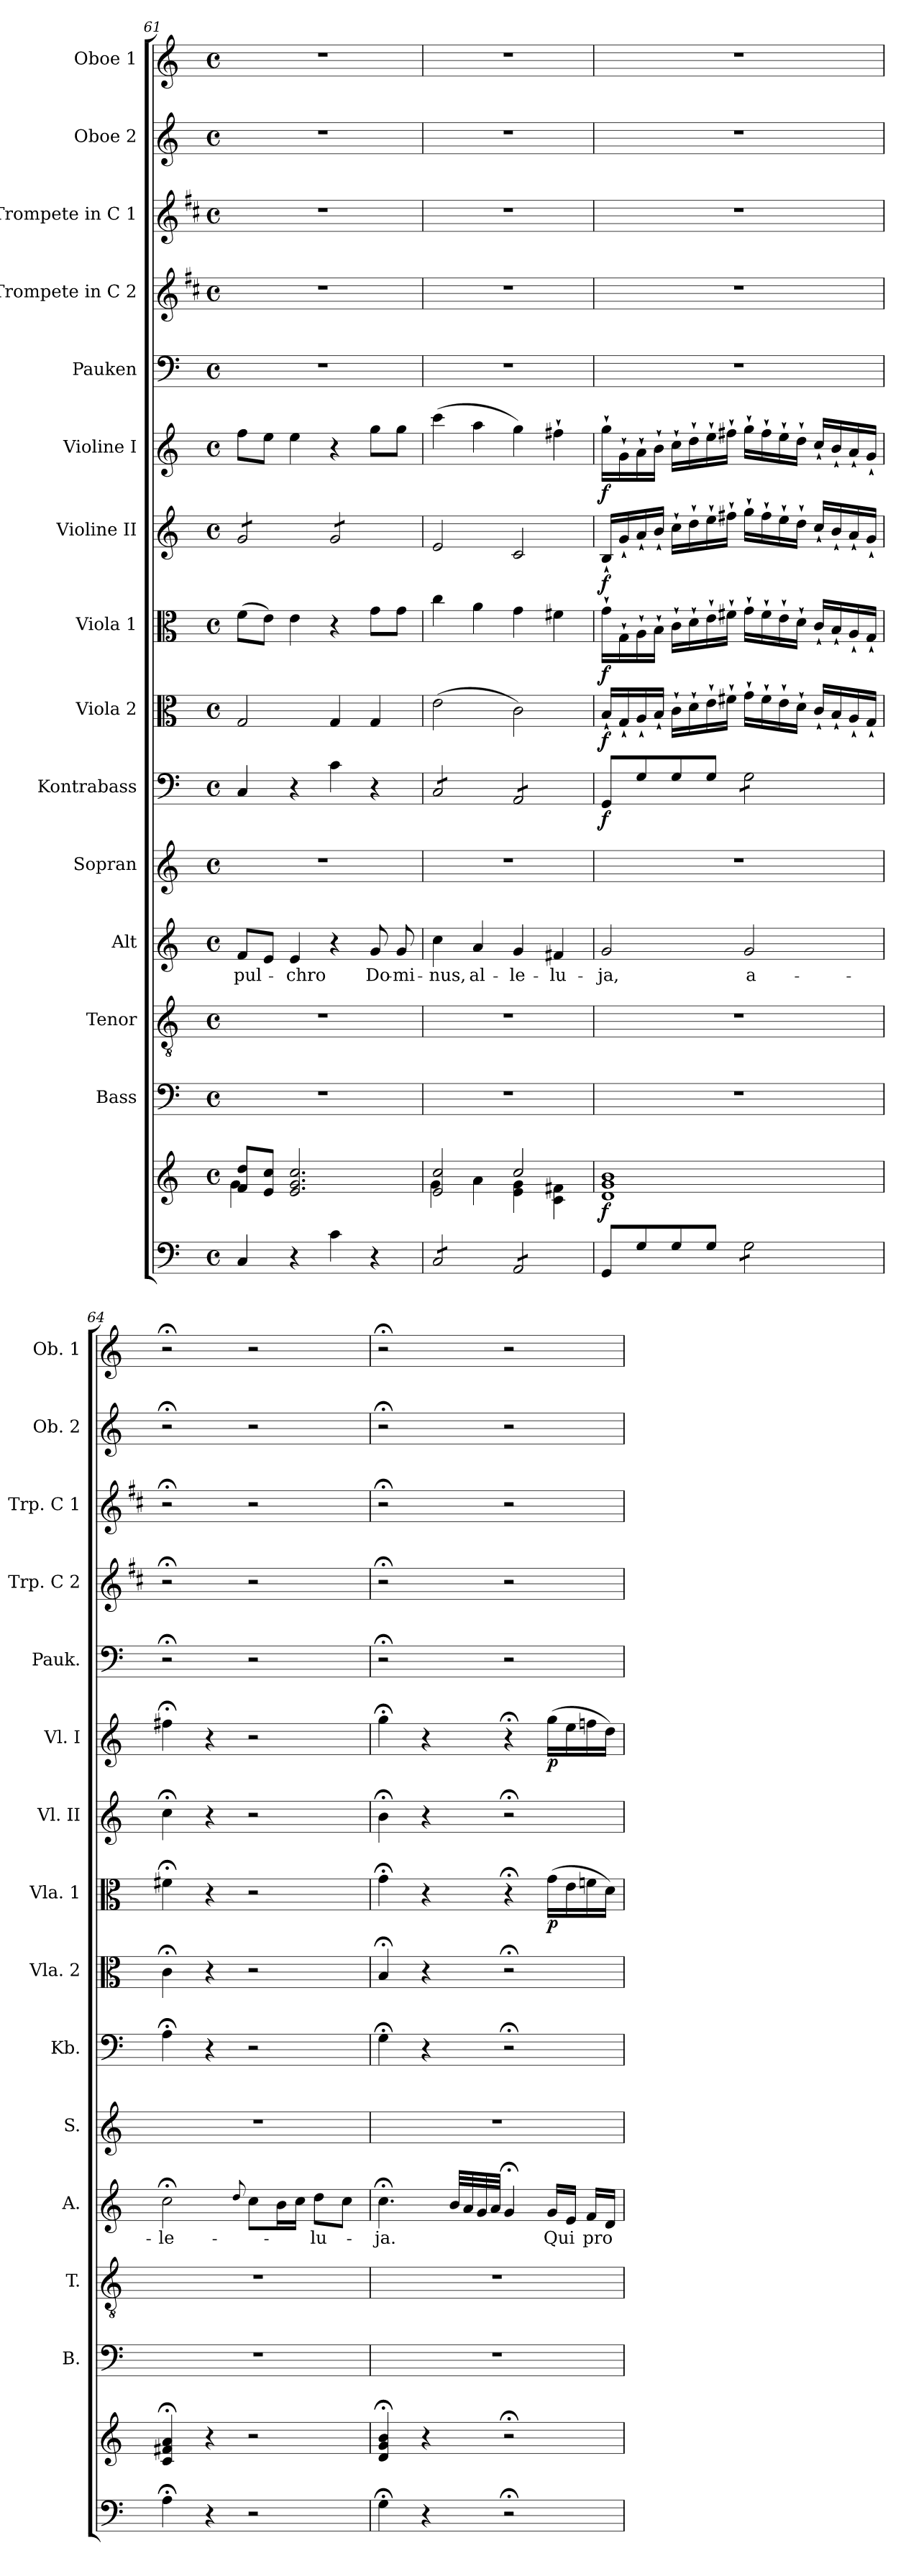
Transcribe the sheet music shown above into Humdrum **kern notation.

**kern	**kern	**dynam	**kern	**kern	**kern	**text	**kern	**kern	**dynam	**kern	**dynam	**kern	**dynam	**kern	**dynam	**kern	**dynam	**kern	**kern	**kern	**kern	**kern
*part15	*part15	*part15	*part14	*part13	*part12	*part12	*part11	*part10	*part10	*part9	*part9	*part8	*part8	*part7	*part7	*part6	*part6	*part5	*part4	*part3	*part2	*part1
*staff16	*staff15	*staff15/16	*staff14	*staff13	*staff12	*staff12	*staff11	*staff10	*staff10	*staff9	*staff9	*staff8	*staff8	*staff7	*staff7	*staff6	*staff6	*staff5	*staff4	*staff3	*staff2	*staff1
*	*	*	*I"Bass	*I"Tenor	*I"Alt	*	*I"Sopran	*I"Kontrabass	*	*I"Viola 2	*	*I"Viola 1	*	*I"Violine II	*	*I"Violine I	*	*I"Pauken	*I"Trompete in C 2	*I"Trompete in C 1	*I"Oboe 2	*I"Oboe 1
*	*	*	*I'B.	*I'T.	*I'A.	*	*I'S.	*I'Kb.	*	*I'Vla. 2	*	*I'Vla. 1	*	*I'Vl. II	*	*I'Vl. I	*	*I'Pauk.	*I'Trp. C 2	*I'Trp. C 1	*I'Ob. 2	*I'Ob. 1
*clefF4	*clefG2	*	*clefF4	*clefGv2	*clefG2	*	*clefG2	*clefF4	*	*clefC3	*	*clefC3	*	*clefG2	*	*clefG2	*	*clefF4	*clefG2	*clefG2	*clefG2	*clefG2
*	*	*	*	*	*	*	*	*ITrd7c12	*	*	*	*	*	*	*	*	*	*	*ITrd1c2	*ITrd1c2	*	*
*k[]	*k[]	*	*k[]	*k[]	*k[]	*	*k[]	*k[]	*	*k[]	*	*k[]	*	*k[]	*	*k[]	*	*k[]	*k[]	*k[]	*k[]	*k[]
*C:	*C:	*	*C:	*C:	*C:	*	*C:	*C:	*	*C:	*	*C:	*	*C:	*	*C:	*	*C:	*C:	*C:	*C:	*C:
*M4/4	*M4/4	*	*M4/4	*M4/4	*M4/4	*	*M4/4	*M4/4	*	*M4/4	*	*M4/4	*	*M4/4	*	*M4/4	*	*M4/4	*M4/4	*M4/4	*M4/4	*M4/4
*met(c)	*met(c)	*	*met(c)	*met(c)	*met(c)	*	*met(c)	*met(c)	*	*met(c)	*	*met(c)	*	*met(c)	*	*met(c)	*	*met(c)	*met(c)	*met(c)	*met(c)	*met(c)
=61	=61	=61	=61	=61	=61	=61	=61	=61	=61	=61	=61	=61	=61	=61	=61	=61	=61	=61	=61	=61	=61	=61
*	*^	*	*	*	*	*	*	*	*	*	*	*	*	*	*	*	*	*	*	*	*	*
!	!	!	!	!	!	!	!LO:LY:b	!	!	!	!	!	!	!	!	!	!	!	!	!	!	!	!
*	*	*	*	*	*	*	*	*	*	*	*	*	*	*	*tremolo	*	*	*	*	*	*	*	*
4C/	8f/ 8dd/L	4g\	.	1r	1r	8f/L	-pul-	1r	4CC/	.	2G/	.	(>8f\L	.	8g/L	.	8ff\L	.	1r	1r	1r	1r	1r
.	8e/ 8cc/J	.	.	.	.	8e/J	.	.	.	.	.	.	8e\J)	.	8g/	.	8ee\J	.	.	.	.	.	.
!	!	!	!	!	!	!	!LO:LY:b	!	!	!	!	!	!	!	!	!	!	!	!	!	!	!	!
4r	2.e/ 2.g/ 2.cc/	2.ryy	.	.	.	4e/	-chro	.	4r	.	.	.	4e\	.	8g/	.	4ee\	.	.	.	.	.	.
.	.	.	.	.	.	.	.	.	.	.	.	.	.	.	8g/J	.	.	.	.	.	.	.	.
4c\	.	.	.	.	.	4r	.	.	4C\	.	4G/	.	4r	.	8g/L	.	4r	.	.	.	.	.	.
.	.	.	.	.	.	.	.	.	.	.	.	.	.	.	8g/	.	.	.	.	.	.	.	.
!	!	!	!	!	!	!	!LO:LY:b	!	!	!	!	!	!	!	!	!	!	!	!	!	!	!	!
4r	.	.	.	.	.	8g/	Do-	.	4r	.	4G/	.	8g\L	.	8g/	.	8gg\L	.	.	.	.	.	.
!	!	!	!	!	!	!	!LO:LY:b	!	!	!	!	!	!	!	!	!	!	!	!	!	!	!	!
.	.	.	.	.	.	8g/	-mi-	.	.	.	.	.	8g\J	.	8g/J	.	8gg\J	.	.	.	.	.	.
*	*	*	*	*	*	*	*	*	*	*	*	*	*	*	*Xtremolo	*	*	*	*	*	*	*	*
=62	=62	=62	=62	=62	=62	=62	=62	=62	=62	=62	=62	=62	=62	=62	=62	=62	=62	=62	=62	=62	=62	=62	=62
!	!	!	!	!	!	!	!LO:LY:b	!	!	!	!	!	!	!	!	!	!	!	!	!	!	!	!
*tremolo	*	*	*	*	*	*	*	*	*	*	*	*	*	*	*	*	*	*	*	*	*	*	*
*	*	*	*	*	*	*	*	*	*tremolo	*	*	*	*	*	*	*	*	*	*	*	*	*	*
8C/L	2e/ 2cc/	4g\	.	1r	1r	4cc\	-nus,	1r	8CC/L	.	(>2e\	.	4cc\	.	2e/	.	(>4ccc\	.	1r	1r	1r	1r	1r
8C/	.	.	.	.	.	.	.	.	8CC/	.	.	.	.	.	.	.	.	.	.	.	.	.	.
!	!	!	!	!	!	!	!LO:LY:b	!	!	!	!	!	!	!	!	!	!	!	!	!	!	!	!
8C/	.	4a\	.	.	.	4a/	al-	.	8CC/	.	.	.	4a\	.	.	.	4aa\	.	.	.	.	.	.
8C/J	.	.	.	.	.	.	.	.	8CC/J	.	.	.	.	.	.	.	.	.	.	.	.	.	.
!	!	!	!	!	!	!	!LO:LY:b	!	!	!	!	!	!	!	!	!	!	!	!	!	!	!	!
8AA/L	2cc/	4e\ 4g\	.	.	.	4g/	-le-	.	8AAA/L	.	2c\)	.	4g\	.	2c/	.	4gg\)	.	.	.	.	.	.
8AA/	.	.	.	.	.	.	.	.	8AAA/	.	.	.	.	.	.	.	.	.	.	.	.	.	.
!	!	!	!	!	!	!	!LO:LY:b	!	!	!	!	!	!	!	!	!	!	!	!	!	!	!	!
8AA/	.	4c\ 4f#X\	.	.	.	4f#X/	-lu-	.	8AAA/	.	.	.	4f#X\	.	.	.	4ff#X`>\	.	.	.	.	.	.
8AA/J	.	.	.	.	.	.	.	.	8AAA/J	.	.	.	.	.	.	.	.	.	.	.	.	.	.
*	*	*	*	*	*	*	*	*	*Xtremolo	*	*	*	*	*	*	*	*	*	*	*	*	*	*
*Xtremolo	*	*	*	*	*	*	*	*	*	*	*	*	*	*	*	*	*	*	*	*	*	*	*
=63	=63	=63	=63	=63	=63	=63	=63	=63	=63	=63	=63	=63	=63	=63	=63	=63	=63	=63	=63	=63	=63	=63	=63
!	!	!	!LO:DY:b	!	!	!	!LO:LY:b	!	!	!LO:DY:b	!	!LO:DY:b	!	!LO:DY:b	!	!LO:DY:b	!	!LO:DY:b	!	!	!	!	!
*	*v	*v	*	*	*	*	*	*	*	*	*	*	*	*	*	*	*	*	*	*	*	*	*
8GG/L	1d 1g 1b	f	1r	1r	2g/	-ja,	1r	8GGG/L	f	16B`</LL	f	16g`>\LL	f	16B`</LL	f	16gg`>\LL	f	1r	1r	1r	1r	1r
.	.	.	.	.	.	.	.	.	.	16G`</	.	16G`>\	.	16g`</	.	16g`>\	.	.	.	.	.	.
8G/	.	.	.	.	.	.	.	8GG/	.	16A`</	.	16A`>\	.	16a`</	.	16a`>\	.	.	.	.	.	.
.	.	.	.	.	.	.	.	.	.	16B`</JJ	.	16B`>\JJ	.	16b`</JJ	.	16b`>\JJ	.	.	.	.	.	.
8G/	.	.	.	.	.	.	.	8GG/	.	16c`>\LL	.	16c`>\LL	.	16cc`>\LL	.	16cc`>\LL	.	.	.	.	.	.
.	.	.	.	.	.	.	.	.	.	16d`>\	.	16d`>\	.	16dd`>\	.	16dd`>\	.	.	.	.	.	.
8G/J	.	.	.	.	.	.	.	8GG/J	.	16e`>\	.	16e`>\	.	16ee`>\	.	16ee`>\	.	.	.	.	.	.
.	.	.	.	.	.	.	.	.	.	16f#X`>\JJ	.	16f#X`>\JJ	.	16ff#X`>\JJ	.	16ff#X`>\JJ	.	.	.	.	.	.
!	!	!	!	!	!	!LO:LY:b	!	!	!	!	!	!	!	!	!	!	!	!	!	!	!	!
*tremolo	*	*	*	*	*	*	*	*	*	*	*	*	*	*	*	*	*	*	*	*	*	*
*	*	*	*	*	*	*	*	*tremolo	*	*	*	*	*	*	*	*	*	*	*	*	*	*
8G\L	.	.	.	.	2g/	a-	.	8GG\L	.	16g`>\LL	.	16g`>\LL	.	16gg`>\LL	.	16gg`>\LL	.	.	.	.	.	.
.	.	.	.	.	.	.	.	.	.	16f#`>\	.	16f#`>\	.	16ff#`>\	.	16ff#`>\	.	.	.	.	.	.
8G\	.	.	.	.	.	.	.	8GG\	.	16e`>\	.	16e`>\	.	16ee`>\	.	16ee`>\	.	.	.	.	.	.
.	.	.	.	.	.	.	.	.	.	16d`>\JJ	.	16d`>\JJ	.	16dd`>\JJ	.	16dd`>\JJ	.	.	.	.	.	.
8G\	.	.	.	.	.	.	.	8GG\	.	16c`</LL	.	16c`</LL	.	16cc`</LL	.	16cc`</LL	.	.	.	.	.	.
.	.	.	.	.	.	.	.	.	.	16B`</	.	16B`</	.	16b`</	.	16b`</	.	.	.	.	.	.
8G\J	.	.	.	.	.	.	.	8GG\J	.	16A`</	.	16A`</	.	16a`</	.	16a`</	.	.	.	.	.	.
*	*	*	*	*	*	*	*	*Xtremolo	*	*	*	*	*	*	*	*	*	*	*	*	*	*
*Xtremolo	*	*	*	*	*	*	*	*	*	*	*	*	*	*	*	*	*	*	*	*	*	*
.	.	.	.	.	.	.	.	.	.	16G`</JJ	.	16G`</JJ	.	16g`</JJ	.	16g`</JJ	.	.	.	.	.	.
!!LO:PB:g=z
=64	=64	=64	=64	=64	=64	=64	=64	=64	=64	=64	=64	=64	=64	=64	=64	=64	=64	=64	=64	=64	=64	=64
!	!	!	!	!	!	!LO:LY:b	!	!	!	!	!	!	!	!	!	!	!	!	!	!	!	!
4A;<\	4c/;< 4f#X/;< 4a/;<	.	1r	1r	2cc;<\	-le-	1r	4AA;<\	.	4c;<\	.	4f#X;<\	.	4cc;<\	.	4ff#X;<\	.	2r;<	2r;<	2r;<	2r;<	2r;<
4r	4r	.	.	.	.	.	.	4r	.	4r	.	4r	.	4r	.	4r	.	.	.	.	.	.
.	.	.	.	.	8qqdd/	.	.	.	.	.	.	.	.	.	.	.	.	.	.	.	.	.
2r	2r	.	.	.	8cc\L	.	.	2r	.	2r	.	2r	.	2r	.	2r	.	2r	2r	2r	2r	2r
.	.	.	.	.	16b\L	.	.	.	.	.	.	.	.	.	.	.	.	.	.	.	.	.
.	.	.	.	.	16cc\JJ	.	.	.	.	.	.	.	.	.	.	.	.	.	.	.	.	.
!	!	!	!	!	!	!LO:LY:b	!	!	!	!	!	!	!	!	!	!	!	!	!	!	!	!
.	.	.	.	.	8dd\L	-lu-	.	.	.	.	.	.	.	.	.	.	.	.	.	.	.	.
.	.	.	.	.	8cc\J	.	.	.	.	.	.	.	.	.	.	.	.	.	.	.	.	.
=65	=65	=65	=65	=65	=65	=65	=65	=65	=65	=65	=65	=65	=65	=65	=65	=65	=65	=65	=65	=65	=65	=65
!	!	!	!	!	!	!LO:LY:b	!	!	!	!	!	!	!	!	!	!	!	!	!	!	!	!
4G;<\	4d/;< 4g/;< 4b/;<	.	1r	1r	4.cc;<\	-ja.	1r	4GG;<\	.	4B;</	.	4g;<\	.	4b;<\	.	4gg;<\	.	2r;<	2r;<	2r;<	2r;<	2r;<
4r	4r	.	.	.	.	.	.	4r	.	4r	.	4r	.	4r	.	4r	.	.	.	.	.	.
.	.	.	.	.	32b/LLL	.	.	.	.	.	.	.	.	.	.	.	.	.	.	.	.	.
.	.	.	.	.	32a/	.	.	.	.	.	.	.	.	.	.	.	.	.	.	.	.	.
.	.	.	.	.	32g/	.	.	.	.	.	.	.	.	.	.	.	.	.	.	.	.	.
.	.	.	.	.	32a/JJJ	.	.	.	.	.	.	.	.	.	.	.	.	.	.	.	.	.
2r;<	2r;<	.	.	.	4g;</	.	.	2r;<	.	2r;<	.	4r;<	.	2r;<	.	4r;<	.	2r	2r	2r	2r	2r
!	!	!	!	!	!	!LO:LY:b	!	!	!	!	!	!	!LO:DY:b	!	!	!	!LO:DY:b	!	!	!	!	!
.	.	.	.	.	16g/LL	Qui	.	.	.	.	.	(>16g\LL	p	.	.	(>16gg\LL	p	.	.	.	.	.
.	.	.	.	.	16e/JJ	.	.	.	.	.	.	16e\	.	.	.	16ee\	.	.	.	.	.	.
!	!	!	!	!	!	!LO:LY:b	!	!	!	!	!	!	!	!	!	!	!	!	!	!	!	!
.	.	.	.	.	16f/LL	pro	.	.	.	.	.	16fn\	.	.	.	16ffn\	.	.	.	.	.	.
.	.	.	.	.	16d/JJ	.	.	.	.	.	.	16d\JJ)	.	.	.	16dd\JJ)	.	.	.	.	.	.
=	=	=	=	=	=	=	=	=	=	=	=	=	=	=	=	=	=	=	=	=	=	=
*-	*-	*-	*-	*-	*-	*-	*-	*-	*-	*-	*-	*-	*-	*-	*-	*-	*-	*-	*-	*-	*-	*-
